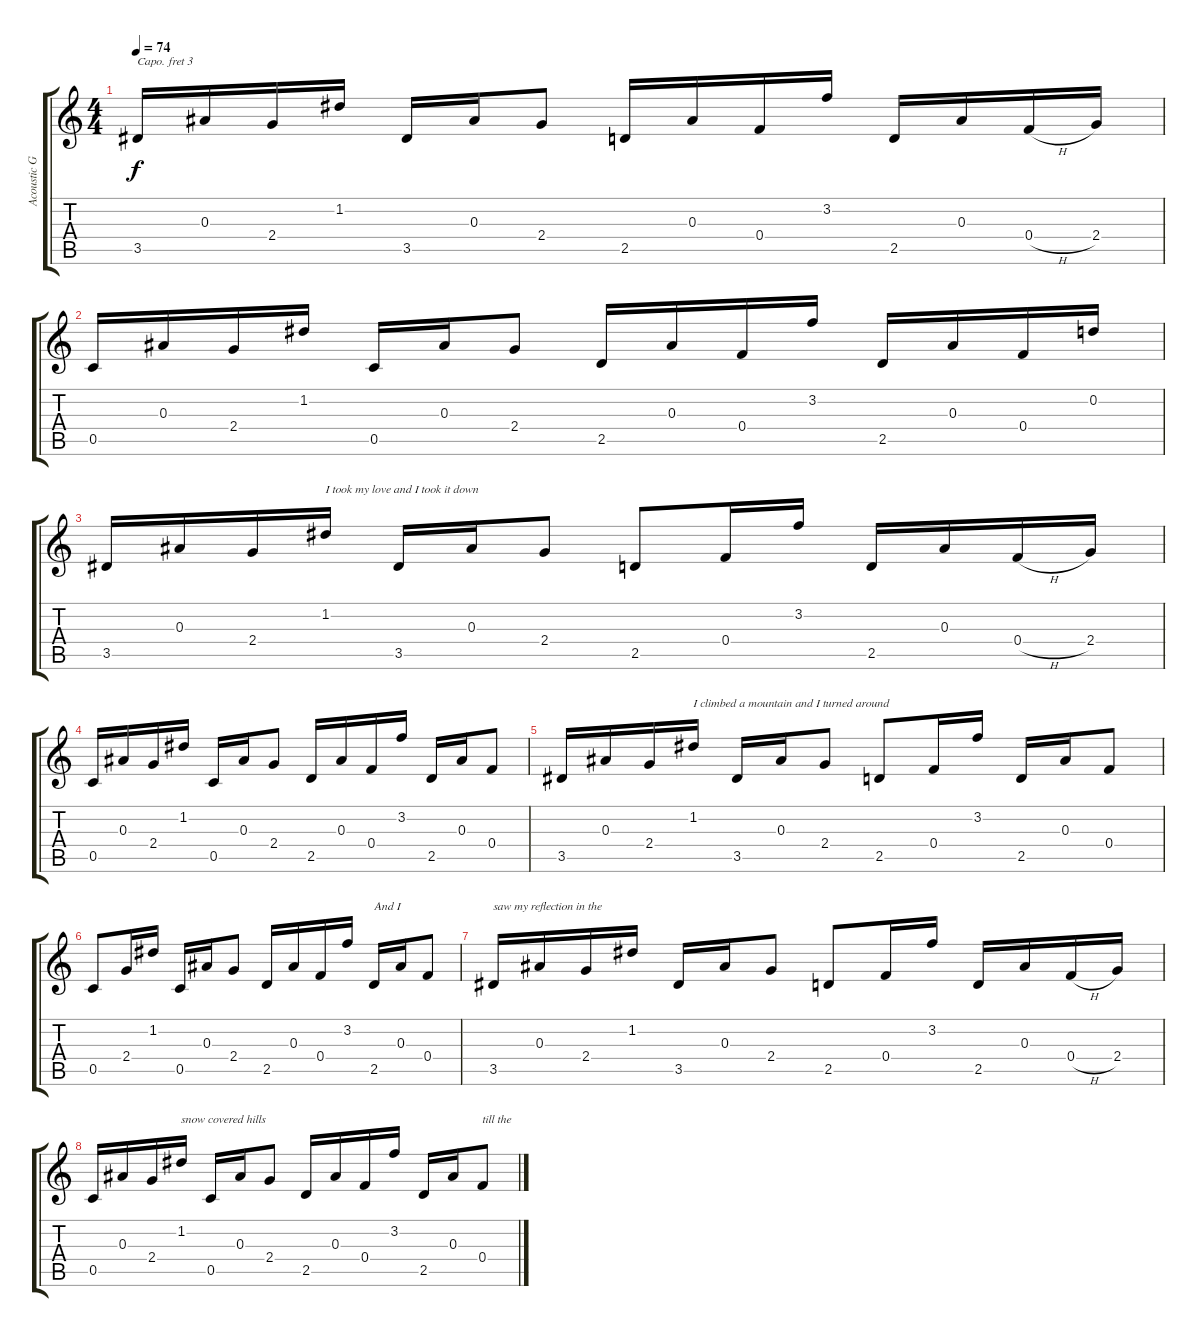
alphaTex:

\track ("Acoustic Guitar (Nylon String) capo III" "Acoustic G") {instrument acousticguitarnylon}
\staff {score tabs}
\capo 3
\tuning (E4 B3 G3 D3 A2 E2) {hide}
\ts (4 4)
\tempo 74
\clef g2
\ks c
3.5.16{dy f instrument acousticguitarnylon} 0.3.16 2.4.16 1.2.16 3.5.16 0.3.16 2.4.8 2.5.16 0.3.16 0.4.16 3.2.16 2.5.16 0.3.16 0.4{h}.16 2.4.16 |
0.5.16 0.3.16 2.4.16 1.2.16 0.5.16 0.3.16 2.4.8 2.5.16 0.3.16 0.4.16 3.2.16 2.5.16 0.3.16 0.4.16 0.2.16 |
3.5.16 0.3.16 2.4.16 1.2.16{txt "I took my love and I took it down"} 3.5.16 0.3.16 2.4.8 2.5.8 0.4.16 3.2.16 2.5.16 0.3.16 0.4{h}.16 2.4.16 |
0.5.16 0.3.16 2.4.16 1.2.16 0.5.16 0.3.16 2.4.8 2.5.16 0.3.16 0.4.16 3.2.16 2.5.16 0.3.16 0.4.8 |
3.5.16 0.3.16 2.4.16 1.2.16{txt "I climbed a mountain and I turned around"} 3.5.16 0.3.16 2.4.8 2.5.8 0.4.16 3.2.16 2.5.16 0.3.16 0.4.8 |
0.5.8 2.4.16 1.2.16 0.5.16 0.3.16 2.4.8 2.5.16 0.3.16 0.4.16 3.2.16 2.5.16{txt "And I "} 0.3.16 0.4.8 |
3.5.16{txt "saw my reflection in the "} 0.3.16 2.4.16 1.2.16 3.5.16 0.3.16 2.4.8 2.5.8 0.4.16 3.2.16 2.5.16 0.3.16 0.4{h}.16 2.4.16 |
0.5.16 0.3.16 2.4.16 1.2.16{txt "snow covered hills"} 0.5.16 0.3.16 2.4.8 2.5.16 0.3.16 0.4.16 3.2.16 2.5.16 0.3.16 0.4.8{txt "till the"}
